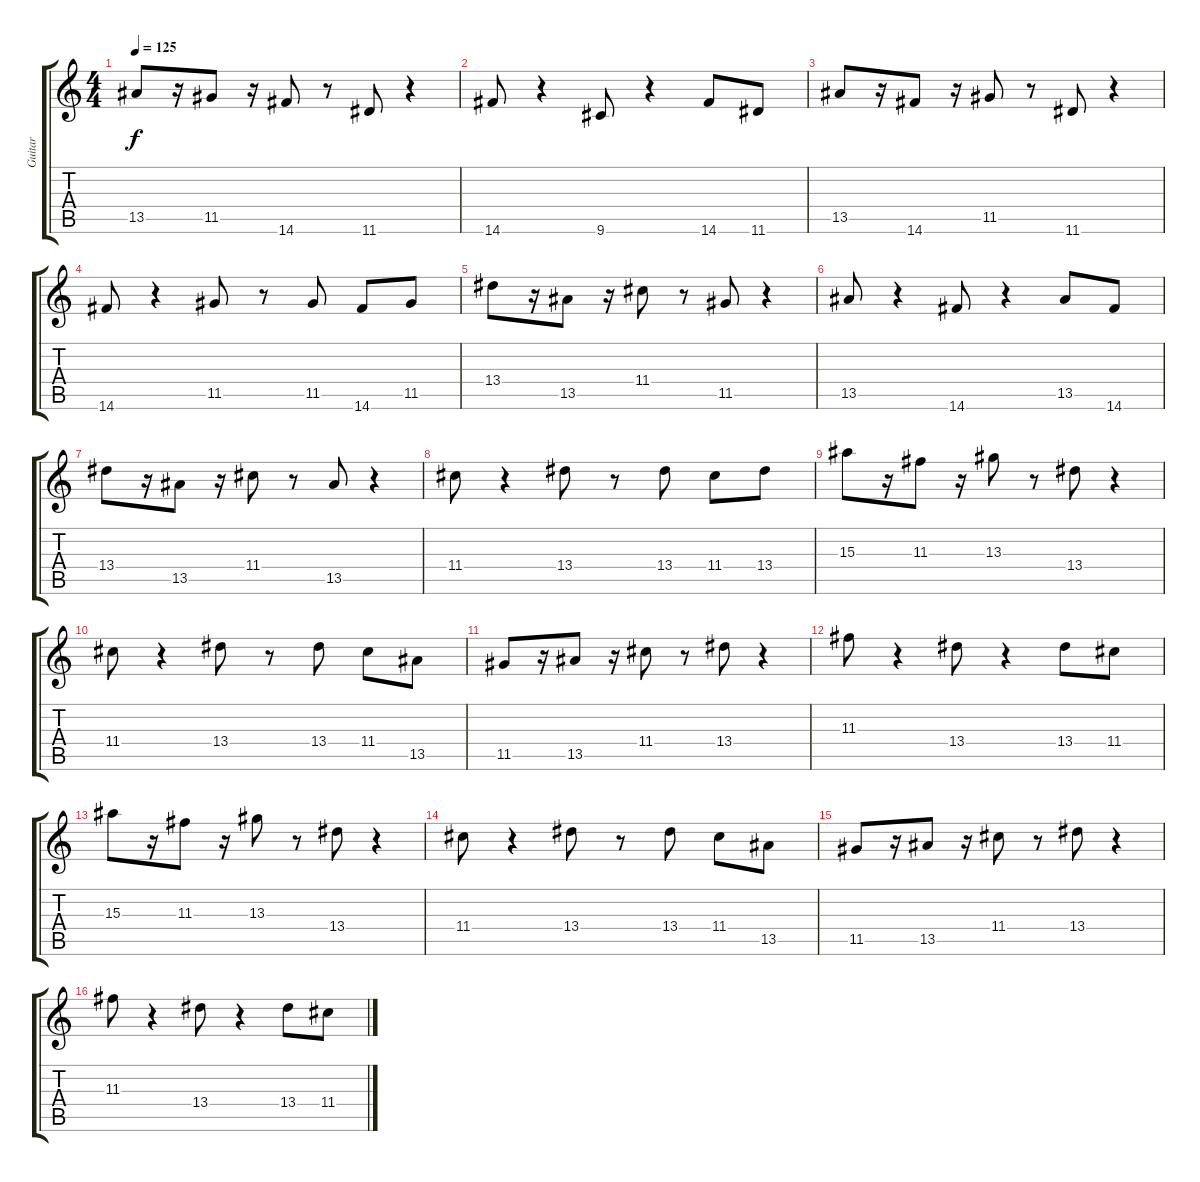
\track ("Guitar" "Guitar") {instrument distortionguitar}
\staff {score tabs}
\tuning (E4 B3 G3 D3 A2 E2) {hide}
\ts (4 4)
\tempo 125
\clef g2
\ks c
13.5.8{dy f instrument electricguitarclean} r.16 11.5.8 r.16 14.6.8 r.8 11.6.8 r.4 |
14.6.8 r.4 9.6.8 r.4 14.6.8 11.6.8 |
13.5.8 r.16 14.6.8 r.16 11.5.8 r.8 11.6.8 r.4 |
14.6.8 r.4 11.5.8 r.8 11.5.8 14.6.8 11.5.8 |
13.4.8 r.16 13.5.8 r.16 11.4.8 r.8 11.5.8 r.4 |
13.5.8 r.4 14.6.8 r.4 13.5.8 14.6.8 |
13.4.8 r.16 13.5.8 r.16 11.4.8 r.8 13.5.8 r.4 |
11.4.8 r.4 13.4.8 r.8 13.4.8 11.4.8 13.4.8 |
15.3.8 r.16 11.3.8 r.16 13.3.8 r.8 13.4.8 r.4 |
11.4.8 r.4 13.4.8 r.8 13.4.8 11.4.8 13.5.8 |
11.5.8 r.16 13.5.8 r.16 11.4.8 r.8 13.4.8 r.4 |
11.3.8 r.4 13.4.8 r.4 13.4.8 11.4.8 |
15.3.8 r.16 11.3.8 r.16 13.3.8 r.8 13.4.8 r.4 |
11.4.8 r.4 13.4.8 r.8 13.4.8 11.4.8 13.5.8 |
11.5.8 r.16 13.5.8 r.16 11.4.8 r.8 13.4.8 r.4 |
11.3.8 r.4 13.4.8 r.4 13.4.8 11.4.8
